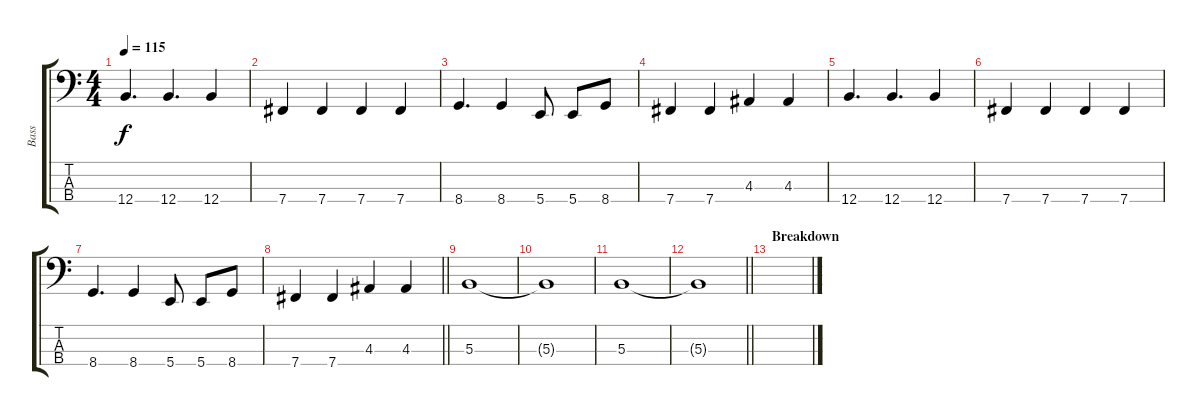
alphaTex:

\track ("Bass" "Bass") {instrument electricbasspick}
\staff {score tabs}
\tuning (E2 B1 Gb1 B0) {hide}
\ts (4 4)
\tempo 115
\clef f4
\ks c
12.4.4{d dy f} 12.4.4{d} 12.4.4 |
7.4.4 7.4.4 7.4.4 7.4.4 |
8.4.4{d} 8.4.4 5.4.8 5.4.8 8.4.8 |
7.4.4 7.4.4 4.3.4 4.3.4 |
12.4.4{d} 12.4.4{d} 12.4.4 |
7.4.4 7.4.4 7.4.4 7.4.4 |
8.4.4{d} 8.4.4 5.4.8 5.4.8 8.4.8 |
\barLineRight lightlight
7.4.4 7.4.4 4.3.4 4.3.4 |
5.3.1 |
5.3{t}.1 |
5.3.1 |
\barLineRight lightlight
5.3{t}.1 |
\section ("" "Breakdown")
